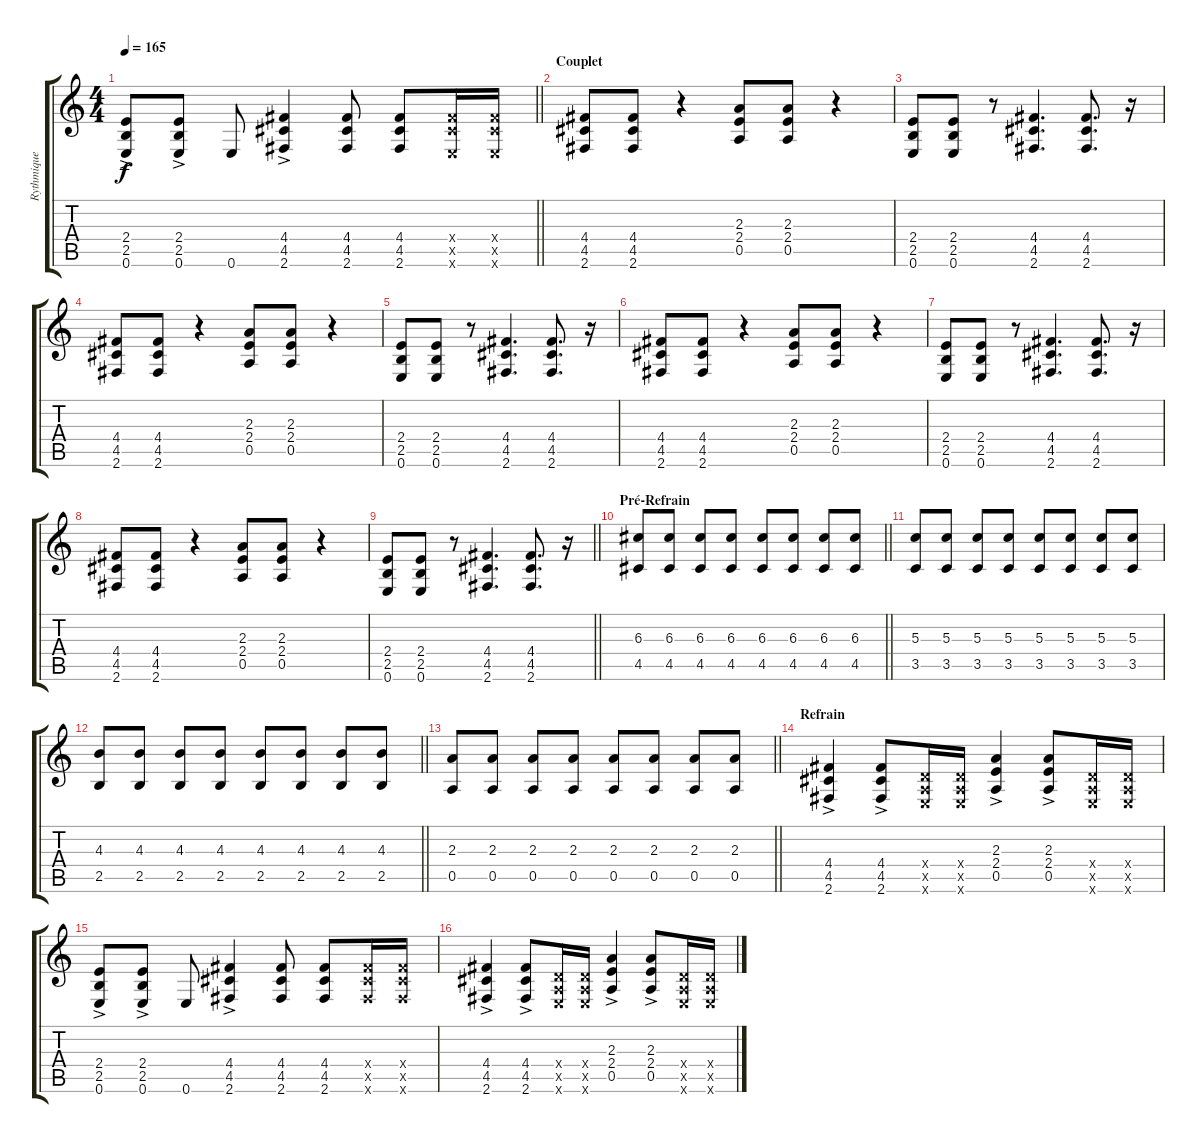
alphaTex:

\track ("Rythmique" "Rythmique") {instrument overdrivenguitar}
\staff {score tabs}
\tuning (E4 B3 G3 D3 A2 E2) {hide}
\ts (4 4)
\tempo 165
\clef g2
\barLineRight lightlight
\ks c
(2.4 2.5{ac} 0.6{ac}).8{dy f} (2.4 2.5{ac} 0.6{ac}).8 0.6.8 (4.4 4.5{ac} 2.6{ac}).4 (4.4 4.5 2.6).8 (4.4 4.5 2.6).8 (4.4{x} 4.5{x} 0.6{x}).16 (4.4{x} 4.5{x} 0.6{x}).16 |
\section ("" "Couplet")
(4.4 4.5 2.6).8 (4.4 4.5 2.6).8 r.4 (2.3 2.4 0.5).8 (2.3 2.4 0.5).8 r.4 |
(2.4 2.5 0.6).8 (2.4 2.5 0.6).8 r.8 (4.4 4.5 2.6).4{d} (4.4 4.5 2.6).8{d} r.16 |
(4.4 4.5 2.6).8 (4.4 4.5 2.6).8 r.4 (2.3 2.4 0.5).8 (2.3 2.4 0.5).8 r.4 |
(2.4 2.5 0.6).8 (2.4 2.5 0.6).8 r.8 (4.4 4.5 2.6).4{d} (4.4 4.5 2.6).8{d} r.16 |
(4.4 4.5 2.6).8 (4.4 4.5 2.6).8 r.4 (2.3 2.4 0.5).8 (2.3 2.4 0.5).8 r.4 |
(2.4 2.5 0.6).8 (2.4 2.5 0.6).8 r.8 (4.4 4.5 2.6).4{d} (4.4 4.5 2.6).8{d} r.16 |
(4.4 4.5 2.6).8 (4.4 4.5 2.6).8 r.4 (2.3 2.4 0.5).8 (2.3 2.4 0.5).8 r.4 |
\barLineRight lightlight
(2.4 2.5 0.6).8 (2.4 2.5 0.6).8 r.8 (4.4 4.5 2.6).4{d} (4.4 4.5 2.6).8{d} r.16 |
\section ("" "Pré-Refrain")
\barLineRight lightlight
(6.3 4.5).8 (6.3 4.5).8 (6.3 4.5).8 (6.3 4.5).8 (6.3 4.5).8 (6.3 4.5).8 (6.3 4.5).8 (6.3 4.5).8 |
(5.3 3.5).8 (5.3 3.5).8 (5.3 3.5).8 (5.3 3.5).8 (5.3 3.5).8 (5.3 3.5).8 (5.3 3.5).8 (5.3 3.5).8 |
\barLineRight lightlight
(4.3 2.5).8 (4.3 2.5).8 (4.3 2.5).8 (4.3 2.5).8 (4.3 2.5).8 (4.3 2.5).8 (4.3 2.5).8 (4.3 2.5).8 |
\barLineRight lightlight
(2.3 0.5).8 (2.3 0.5).8 (2.3 0.5).8 (2.3 0.5).8 (2.3 0.5).8 (2.3 0.5).8 (2.3 0.5).8 (2.3 0.5).8 |
\section ("" "Refrain")
(4.4 4.5{ac} 2.6{ac}).4 (4.4 4.5{ac} 2.6{ac}).8 (0.4{x} 0.5{x} 0.6{x}).16 (0.4{x} 0.5{x} 0.6{x}).16 (2.3{ac} 2.4{ac} 0.5{ac}).4 (2.3{ac} 2.4{ac} 0.5{ac}).8 (0.4{x} 0.5{x} 0.6{x}).16 (0.4{x} 0.5{x} 0.6{x}).16 |
(2.4 2.5{ac} 0.6{ac}).8 (2.4 2.5{ac} 0.6{ac}).8 0.6.8 (4.4 4.5{ac} 2.6{ac}).4 (4.4 4.5 2.6).8 (4.4 4.5 2.6).8 (4.4{x} 4.5{x} 2.6{x}).16 (4.4{x} 4.5{x} 2.6{x}).16 |
(4.4 4.5{ac} 2.6{ac}).4 (4.4 4.5{ac} 2.6{ac}).8 (0.4{x} 0.5{x} 0.6{x}).16 (0.4{x} 0.5{x} 0.6{x}).16 (2.3{ac} 2.4{ac} 0.5{ac}).4 (2.3{ac} 2.4{ac} 0.5{ac}).8 (0.4{x} 0.5{x} 0.6{x}).16 (0.4{x} 0.5{x} 0.6{x}).16
